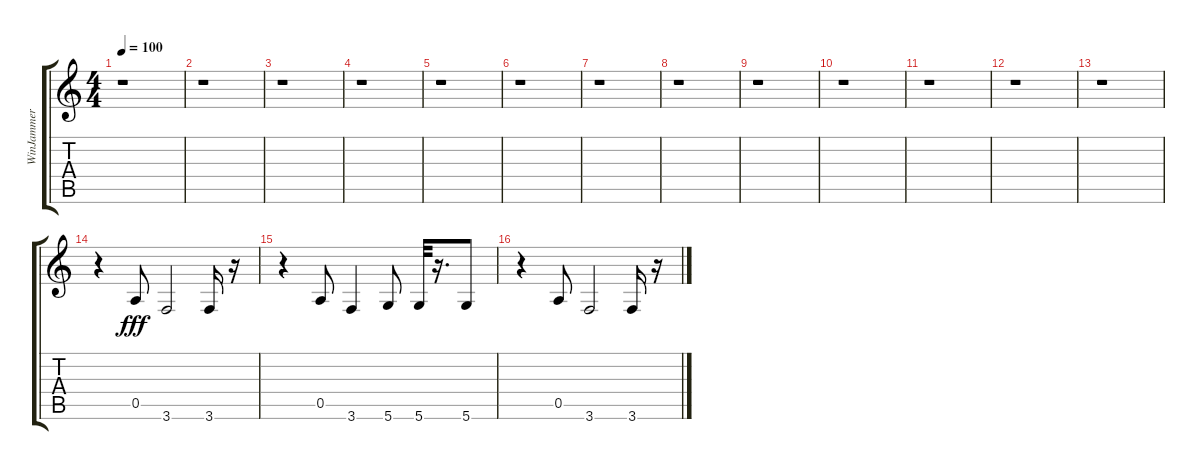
\track ("WinJammer Demo" "WinJammer ") {instrument electricguitarmuted}
\staff {score tabs}
\tuning (E4 B3 G3 D3 A2 D2) {hide}
\ts (4 4)
\tempo 100
\clef g2
\ks c
r.1{dy fff} |
r.1 |
r.1 |
r.1 |
r.1 |
r.1 |
r.1 |
r.1 |
r.1 |
r.1 |
r.1 |
r.1 |
r.1 |
r.4 0.5.8 3.6.2 3.6.16 r.16 |
r.4 0.5.8 3.6.4 5.6.8 5.6.32 r.16{d} 5.6.8 |
r.4 0.5.8 3.6.2 3.6.16 r.16
